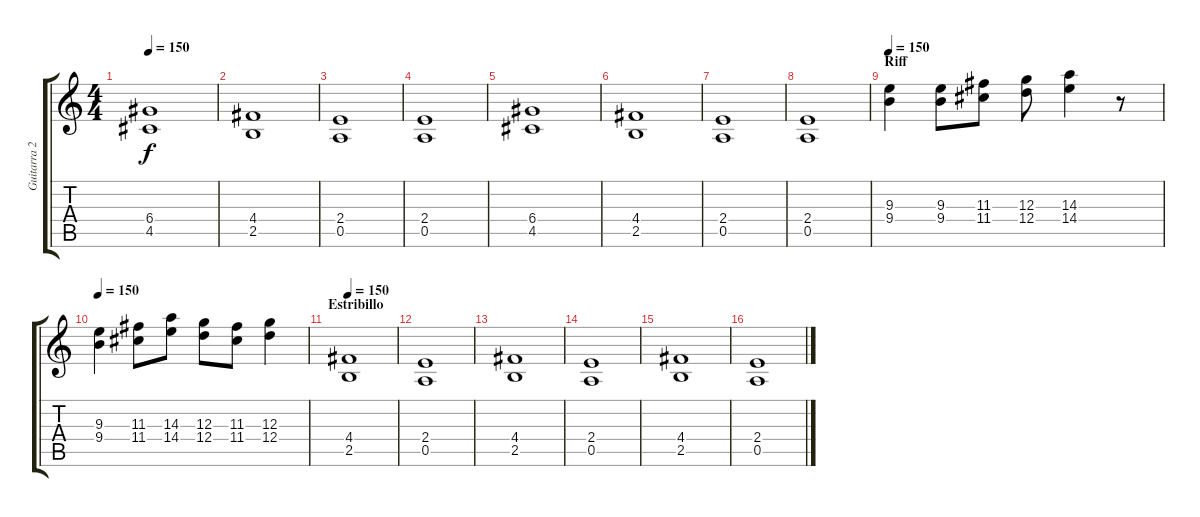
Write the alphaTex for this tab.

\track ("Guitarra 2" "Guitarra 2") {instrument overdrivenguitar}
\staff {score tabs}
\tuning (E4 B3 G3 D3 A2 E2) {hide}
\ts (4 4)
\tempo 150
\clef g2
\ks c
(6.4 4.5).1{dy f} |
(4.4 2.5).1 |
(2.4 0.5).1 |
(2.4 0.5).1 |
(6.4 4.5).1 |
(4.4 2.5).1 |
(2.4 0.5).1 |
(2.4 0.5).1 |
\section ("" "Riff")
\tempo 150
(9.3 9.4).4{volume 16} (9.3 9.4).8 (11.3 11.4).8 (12.3 12.4).8 (14.3 14.4).4 r.8 |
\tempo 150
(9.3 9.4).4 (11.3 11.4).8 (14.3 14.4).8 (12.3 12.4).8 (11.3 11.4).8 (12.3 12.4).4 |
\section ("" "Estribillo")
\tempo 150
(4.4 2.5).1{volume 11} |
(2.4 0.5).1 |
(4.4 2.5).1 |
(2.4 0.5).1 |
(4.4 2.5).1 |
(2.4 0.5).1
